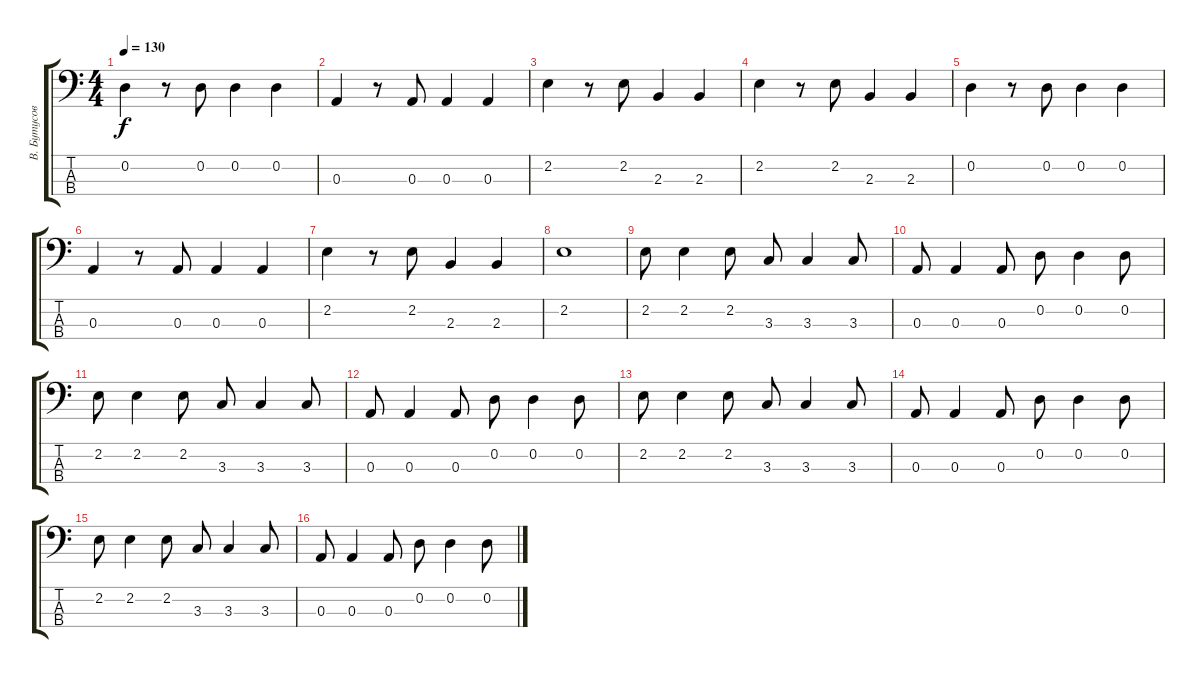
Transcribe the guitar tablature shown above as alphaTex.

\track ("В. Бутусов" "В. Бутусов") {instrument electricbassfinger}
\staff {score tabs}
\tuning (G2 D2 A1 E1) {hide}
\ts (4 4)
\tempo 130
\clef f4
\ks c
0.2.4{dy f} r.8 0.2.8 0.2.4 0.2.4 |
0.3.4 r.8 0.3.8 0.3.4 0.3.4 |
2.2.4 r.8 2.2.8 2.3.4 2.3.4 |
2.2.4 r.8 2.2.8 2.3.4 2.3.4 |
0.2.4 r.8 0.2.8 0.2.4 0.2.4 |
0.3.4 r.8 0.3.8 0.3.4 0.3.4 |
2.2.4 r.8 2.2.8 2.3.4 2.3.4 |
2.2.1 |
2.2.8 2.2.4 2.2.8 3.3.8 3.3.4 3.3.8 |
0.3.8 0.3.4 0.3.8 0.2.8 0.2.4 0.2.8 |
2.2.8 2.2.4 2.2.8 3.3.8 3.3.4 3.3.8 |
0.3.8 0.3.4 0.3.8 0.2.8 0.2.4 0.2.8 |
2.2.8 2.2.4 2.2.8 3.3.8 3.3.4 3.3.8 |
0.3.8 0.3.4 0.3.8 0.2.8 0.2.4 0.2.8 |
2.2.8 2.2.4 2.2.8 3.3.8 3.3.4 3.3.8 |
0.3.8 0.3.4 0.3.8 0.2.8 0.2.4 0.2.8
